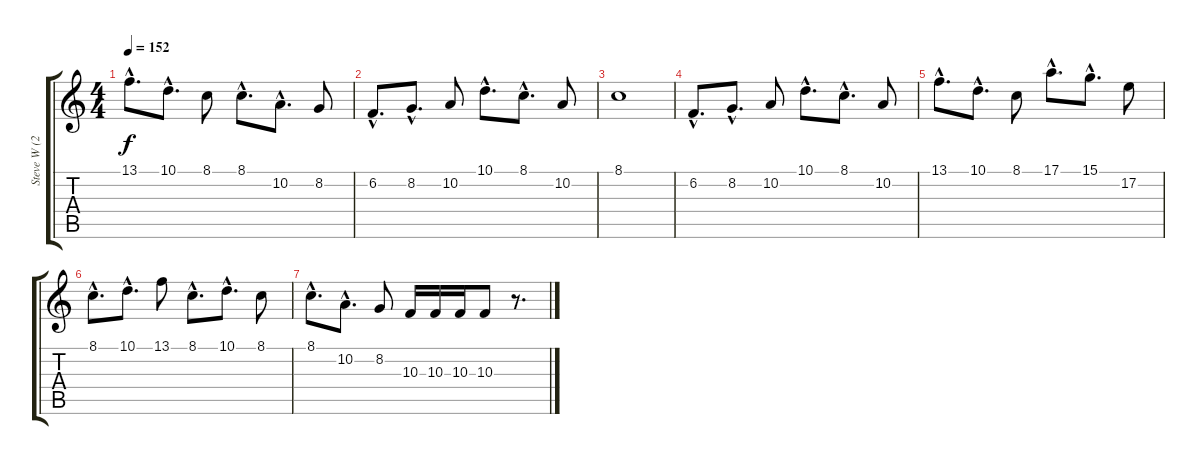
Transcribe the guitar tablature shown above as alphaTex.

\track ("Steve W (2)" "Steve W (2") {instrument lead1square}
\staff {score tabs}
\tuning (E4 B3 G3 D3 A2 E2) {hide}
\ts (4 4)
\tempo 152
\clef g2
\ks c
13.1{hac}.8{d dy f} 10.1{hac}.8{d} 8.1.8 8.1{hac}.8{d} 10.2{hac}.8{d} 8.2.8 |
6.2{hac}.8{d} 8.2{hac}.8{d} 10.2.8 10.1{hac}.8{d} 8.1{hac}.8{d} 10.2.8 |
8.1.1 |
6.2{hac}.8{d} 8.2{hac}.8{d} 10.2.8 10.1{hac}.8{d} 8.1{hac}.8{d} 10.2.8 |
13.1{hac}.8{d} 10.1{hac}.8{d} 8.1.8 17.1{hac}.8{d} 15.1{hac}.8{d} 17.2.8 |
8.1{hac}.8{d} 10.1{hac}.8{d} 13.1.8 8.1{hac}.8{d} 10.1{hac}.8{d} 8.1.8 |
8.1{hac}.8{d} 10.2{hac}.8{d} 8.2.8 10.3.16 10.3.16 10.3.16 10.3.8 r.8{d}
